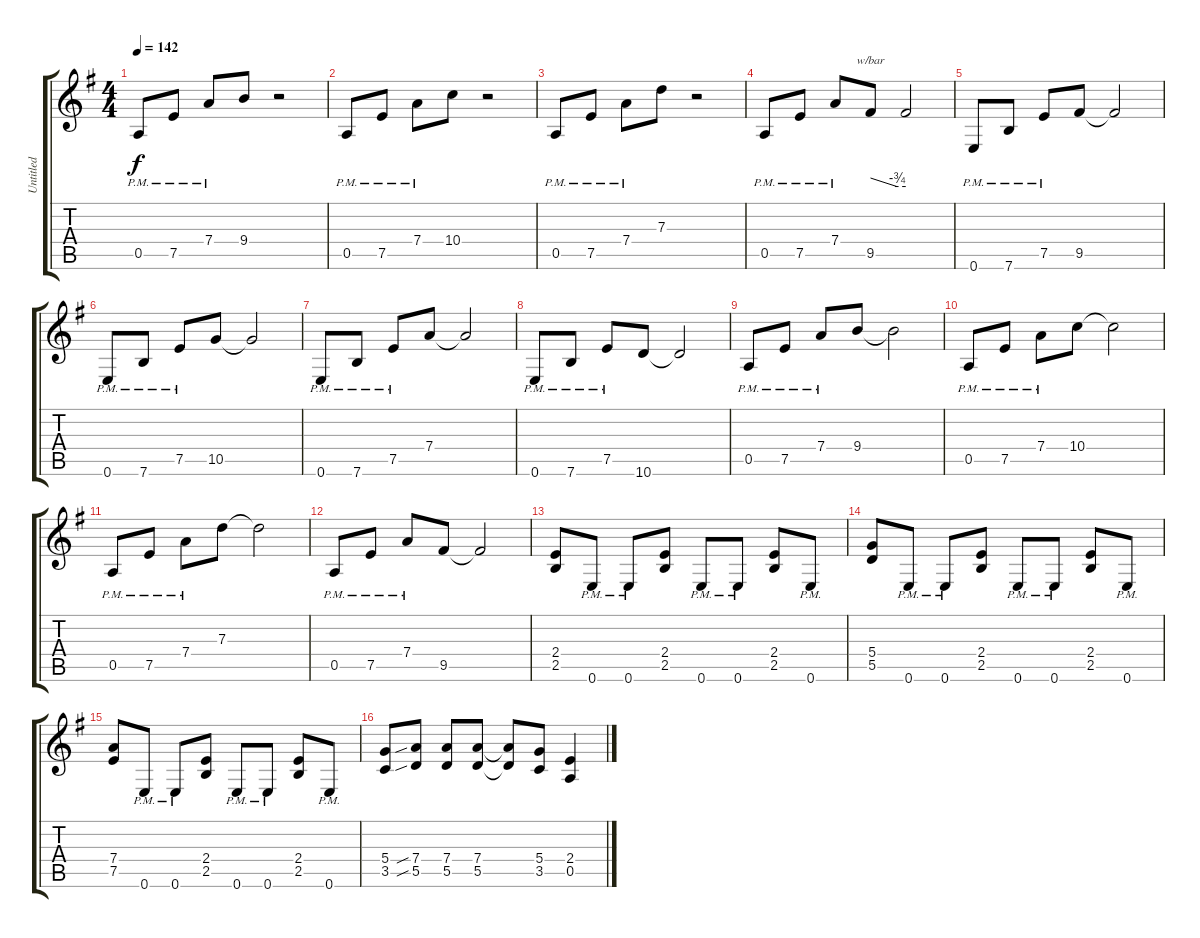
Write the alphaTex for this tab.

\track ("Untitled" "Untitled") {instrument distortionguitar}
\staff {score tabs}
\tuning (E4 B3 G3 D3 A2 E2) {hide}
\ts (4 4)
\tempo 142
\clef g2
\ks g
0.5{pm}.8{dy f} 7.5{pm}.8 7.4{pm}.8 9.4.8 r.2 |
0.5{pm}.8 7.5{pm}.8 7.4{pm}.8 10.4.8 r.2 |
0.5{pm}.8 7.5{pm}.8 7.4{pm}.8 7.3.8 r.2 |
0.5{pm}.8 7.5{pm}.8 7.4{pm}.8 9.5.8{tbe (custom default 0 0 45 -3 60 -3)} 9.5{t}.2 |
0.6{pm}.8 7.6{pm}.8 7.5{pm}.8 9.5.8 9.5{t}.2 |
0.6{pm}.8 7.6{pm}.8 7.5{pm}.8 10.5.8 10.5{t}.2 |
0.6{pm}.8 7.6{pm}.8 7.5{pm}.8 7.4.8 7.4{t}.2 |
0.6{pm}.8 7.6{pm}.8 7.5{pm}.8 10.6.8 10.6{t}.2 |
0.5{pm}.8 7.5{pm}.8 7.4{pm}.8 9.4.8 9.4{t}.2 |
0.5{pm}.8 7.5{pm}.8 7.4{pm}.8 10.4.8 10.4{t}.2 |
0.5{pm}.8 7.5{pm}.8 7.4{pm}.8 7.3.8 7.3{t}.2 |
0.5{pm}.8 7.5{pm}.8 7.4{pm}.8 9.5.8 9.5{t}.2 |
(2.4 2.5).8 0.6{pm}.8 0.6{pm}.8 (2.4 2.5).8 0.6{pm}.8 0.6{pm}.8 (2.4 2.5).8 0.6{pm}.8 |
(5.4 5.5).8 0.6{pm}.8 0.6{pm}.8 (2.4 2.5).8 0.6{pm}.8 0.6{pm}.8 (2.4 2.5).8 0.6{pm}.8 |
(7.4 7.5).8 0.6{pm}.8 0.6{pm}.8 (2.4 2.5).8 0.6{pm}.8 0.6{pm}.8 (2.4 2.5).8 0.6{pm}.8 |
(5.4 3.5).8 (7.4{sib} 5.5{sib}).8 (7.4 5.5).8 (7.4 5.5).8 (7.4{t} 5.5{t}).8 (5.4 3.5).8 (2.4 0.5).4
